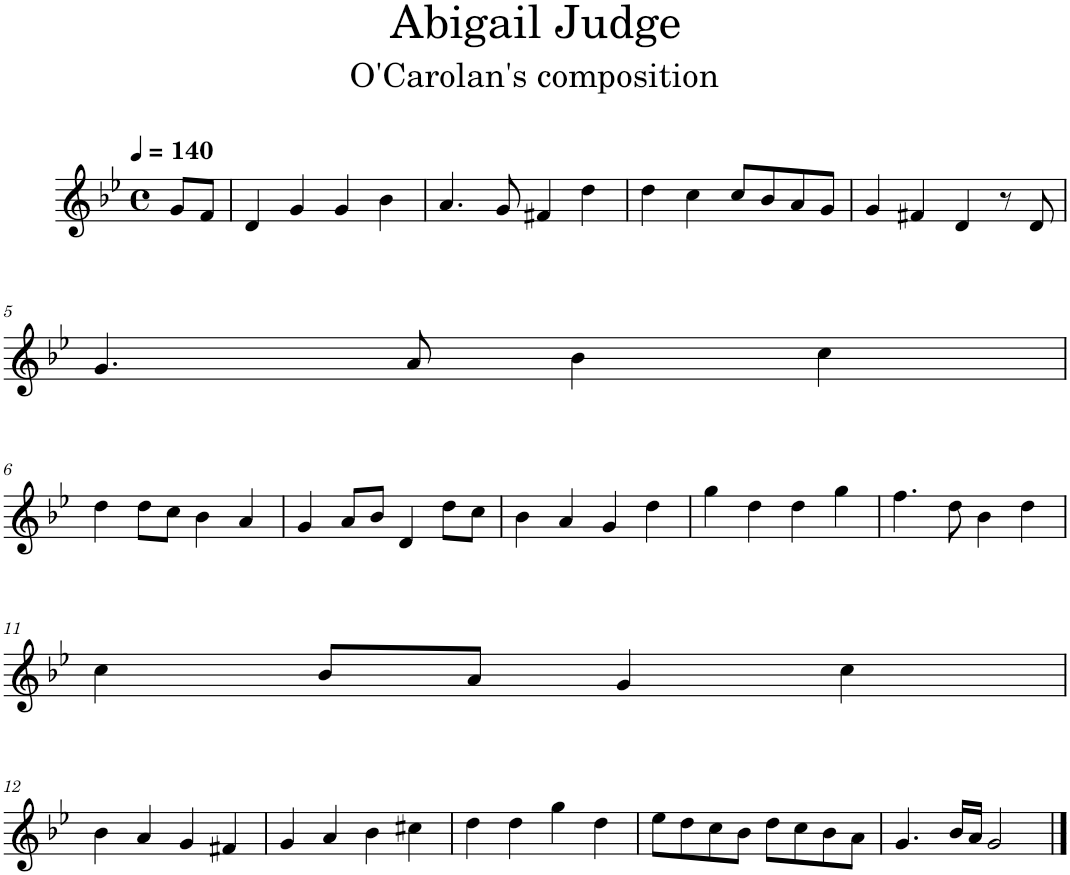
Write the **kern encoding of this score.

**kern
*part1
*staff1
*I"Flute
*I'Fl.
*clefG2
*k[b-e-]
*M4/4
*met(c)
*MM140
=
8g/L
8f/J
=1
4d/
4g/
4g/
4b-\
=2
4.a/
8g/
4f#X/
4dd\
=3
4dd\
4cc\
8cc/L
8b-/
8a/
8g/J
=4
4g/
4f#X/
4d/
8r
8d/
!!LO:LB:g=z
=5
4.g/
8a/
4b-\
4cc\
!!LO:LB:g=z
=6
4dd\
8dd\L
8cc\J
4b-\
4a/
=7
4g/
8a/L
8b-/J
4d/
8dd\L
8cc\J
=8
4b-\
4a/
4g/
4dd\
=9
4gg\
4dd\
4dd\
4gg\
=10
4.ff\
8dd\
4b-\
4dd\
!!LO:LB:g=z
=11
4cc\
8b-/L
8a/J
4g/
4cc\
!!LO:LB:g=z
=12
4b-\
4a/
4g/
4f#X/
=13
4g/
4a/
4b-\
4cc#X\
=14
4dd\
4dd\
4gg\
4dd\
=15
8ee-\L
8dd\
8cc\
8b-\J
8dd\L
8cc\
8b-\
8a\J
=16
4.g/
16b-/LL
16a/JJ
2g/
==
*-
